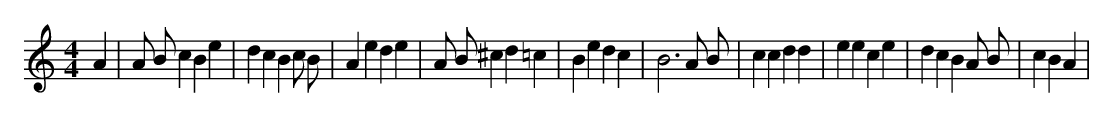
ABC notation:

X:1
M:4/4
L:1/8
K:C
A2 | A B c2 B2 e2 | d2 c2 B2 c B | A2 e2 d2 e2 | A B ^c2 d2 =c2 | B2 e2 d2 c2 | B6 A B | c2 c2 d2 d2 | e2 e2 c2 e2 | d2 c2 B2 A B | c2 B2 A2 |
